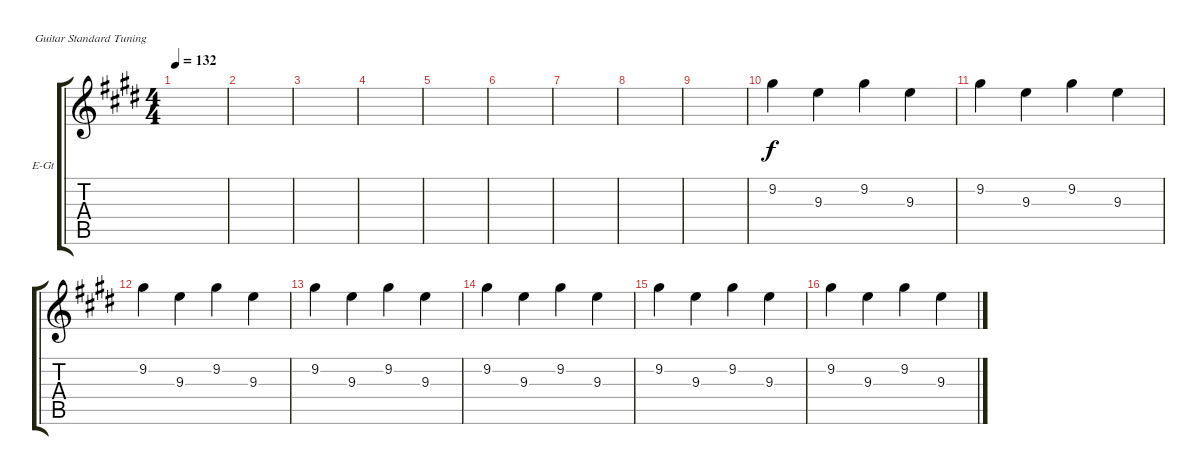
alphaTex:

\defaultSystemsLayout 4
\bracketExtendMode groupsimilarinstruments
\firstSystemTrackNameOrientation horizontal
\otherSystemsTrackNameOrientation horizontal
\track ("guitar 3" "E-Gt") {instrument distortionguitar}
\staff {score tabs}
\tuning (E4 B3 G3 D3 A2 E2)
\ts (4 4)
\tempo 132
\clef g2
\ks c#minor
|
|
|
|
|
|
|
|
|
9.2.4 9.3.4 9.2.4 9.3.4 |
9.2.4 9.3.4 9.2.4 9.3.4 |
9.2.4 9.3.4 9.2.4 9.3.4 |
9.2.4 9.3.4 9.2.4 9.3.4 |
9.2.4 9.3.4 9.2.4 9.3.4 |
9.2.4 9.3.4 9.2.4 9.3.4 |
9.2.4 9.3.4 9.2.4 9.3.4
